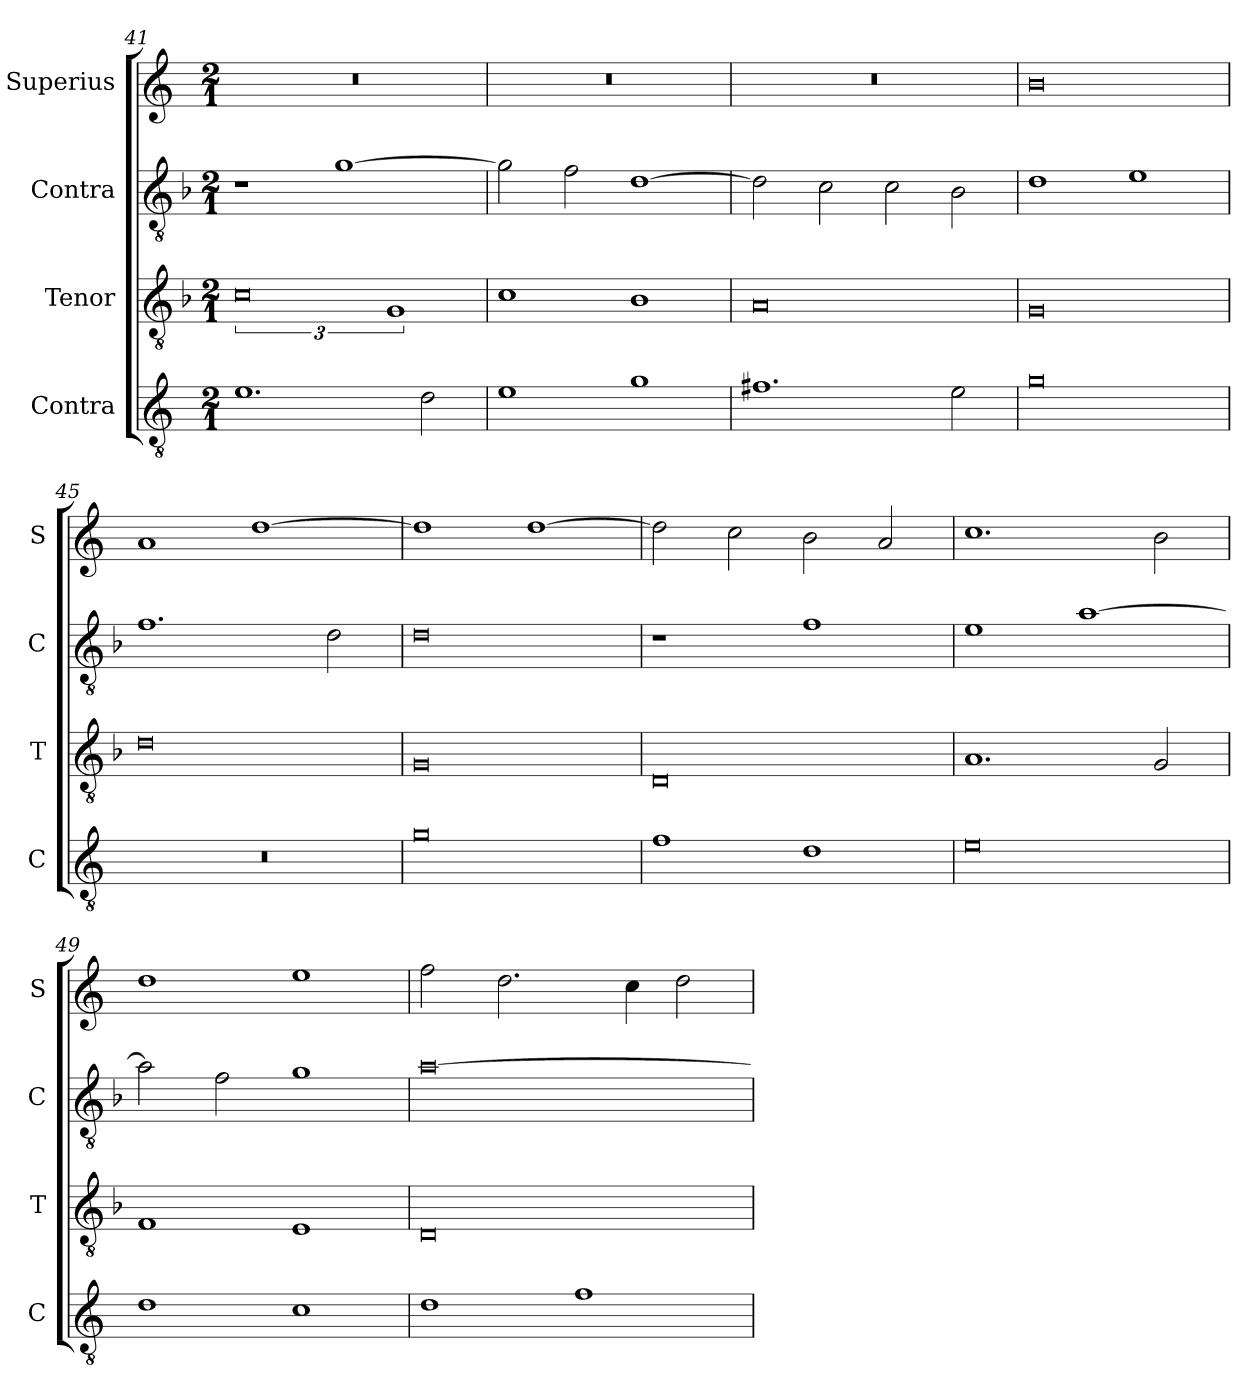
**kern	**kern	**kern	**kern
*part4	*part3	*part2	*part1
*staff4	*staff3	*staff2	*staff1
*I"Contra	*I"Tenor	*I"Contra	*I"Superius
*I'C	*I'T	*I'C	*I'S
*clefGv2	*clefGv2	*clefGv2	*clefG2
*k[]	*k[b-]	*k[b-]	*k[]
*M2/1	*M2/1	*M2/1	*M2/1
=41	=41	=41	=41
1.e	3%4c	1r	0r
.	.	[1g	.
.	3%2G	.	.
2d	.	.	.
=42	=42	=42	=42
1e	1c	2g]	0r
.	.	2f	.
1g	1B-	[1d	.
=43	=43	=43	=43
1.f#X	0A	2d]	0r
.	.	2c	.
.	.	2c	.
2e	.	2B-	.
=44	=44	=44	=44
0g	0G	1d	0b
.	.	1e	.
=45	=45	=45	=45
0r	0d	1.f	1a
.	.	.	[1dd
.	.	2d	.
=46	=46	=46	=46
0g	0G	0d	1dd]
.	.	.	[1dd
=47	=47	=47	=47
1f	0D	1r	2dd]
.	.	.	2cc
1d	.	1f	2b
.	.	.	2a
=48	=48	=48	=48
0e	1.A	1e	1.cc
.	.	[1a	.
.	2G	.	2b
=49	=49	=49	=49
1d	1F	2a]	1dd
.	.	2f	.
1c	1E	1g	1ee
=50	=50	=50	=50
1d	0D	[0a	2ff
.	.	.	2.dd
1f	.	.	.
.	.	.	4cc
.	.	.	2dd
=	=	=	=
*-	*-	*-	*-
